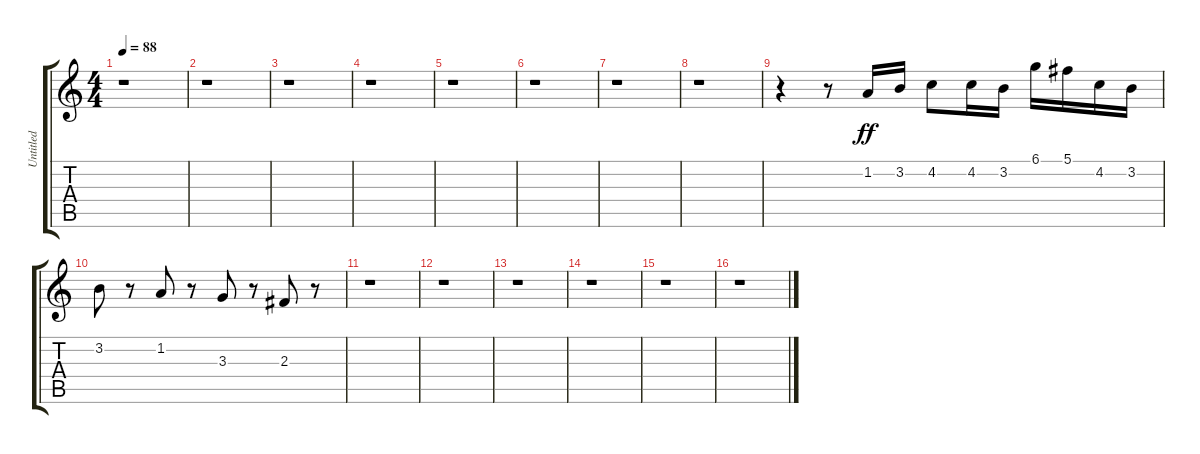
\track ("Untitled" "Untitled") {instrument overdrivenguitar}
\staff {score tabs}
\tuning (Db4 Ab3 E3 B2 Gb2 B1) {hide}
\ts (4 4)
\tempo 88
\clef g2
\ks c
r.1{dy mp} |
r.1 |
r.1 |
r.1 |
r.1 |
r.1 |
r.1 |
r.1 |
r.4 r.8 1.2.16{dy ff} 3.2.16 4.2.8 4.2.16 3.2.16 6.1.16 5.1.16 4.2.16 3.2.16 |
3.2.8 r.8 1.2.8 r.8 3.3.8 r.8 2.3.8 r.8 |
r.1 |
r.1 |
r.1 |
r.1 |
r.1 |
r.1
